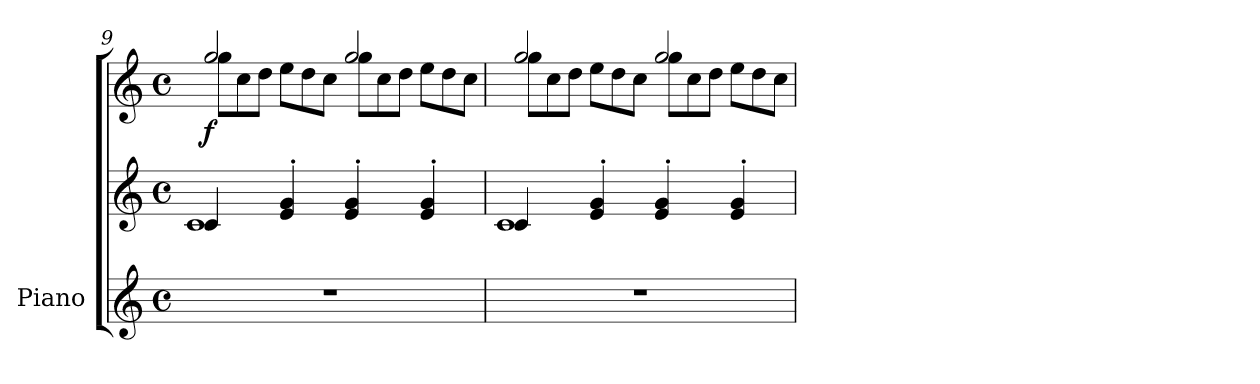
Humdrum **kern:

**kern	**kern	**kern	**dynam
*part1	*part1	*part1	*part1
*staff3	*staff2	*staff1	*staff1/2/3
*I"Piano	*	*	*
*I'Pno	*	*	*
*clefG2	*clefG2	*clefG2	*
*k[]	*k[]	*k[]	*
*M4/4	*M4/4	*M4/4	*
*met(c)	*met(c)	*met(c)	*
=9	=9	=9	=9
*	*^	*^	*
*	*	*	*	*Xtuplet	*
!	!	!	!	!	!LO:DY:b
1r	4c/	1c	2gg/	12gg\L	f
.	.	.	.	12cc>\	.
.	.	.	.	12dd\J	.
.	4e/' 4g/'	.	.	12ee\L	.
.	.	.	.	12dd\	.
.	.	.	.	12cc\J	.
.	4e/' 4g/'	.	2gg/	12gg\L	.
.	.	.	.	12cc\	.
.	.	.	.	12dd\J	.
.	4e/' 4g/'	.	.	12ee\L	.
.	.	.	.	12dd\	.
.	.	.	.	12cc\J	.
!!LO:LB:g=z	!!
=10	=10	=10	=10	=10	=10
1r	4c/	1c	2gg/	12gg\L	.
.	.	.	.	12cc\	.
.	.	.	.	12dd\J	.
.	4e/' 4g/'	.	.	12ee\L	.
.	.	.	.	12dd\	.
.	.	.	.	12cc\J	.
.	4e/' 4g/'	.	2gg/	12gg\L	.
.	.	.	.	12cc\	.
.	.	.	.	12dd\J	.
.	4e/' 4g/'	.	.	12ee\L	.
.	.	.	.	12dd\	.
.	.	.	.	12cc\J	.
*	*v	*v	*	*	*
*	*	*v	*v	*
=	=	=	=
*-	*-	*-	*-
